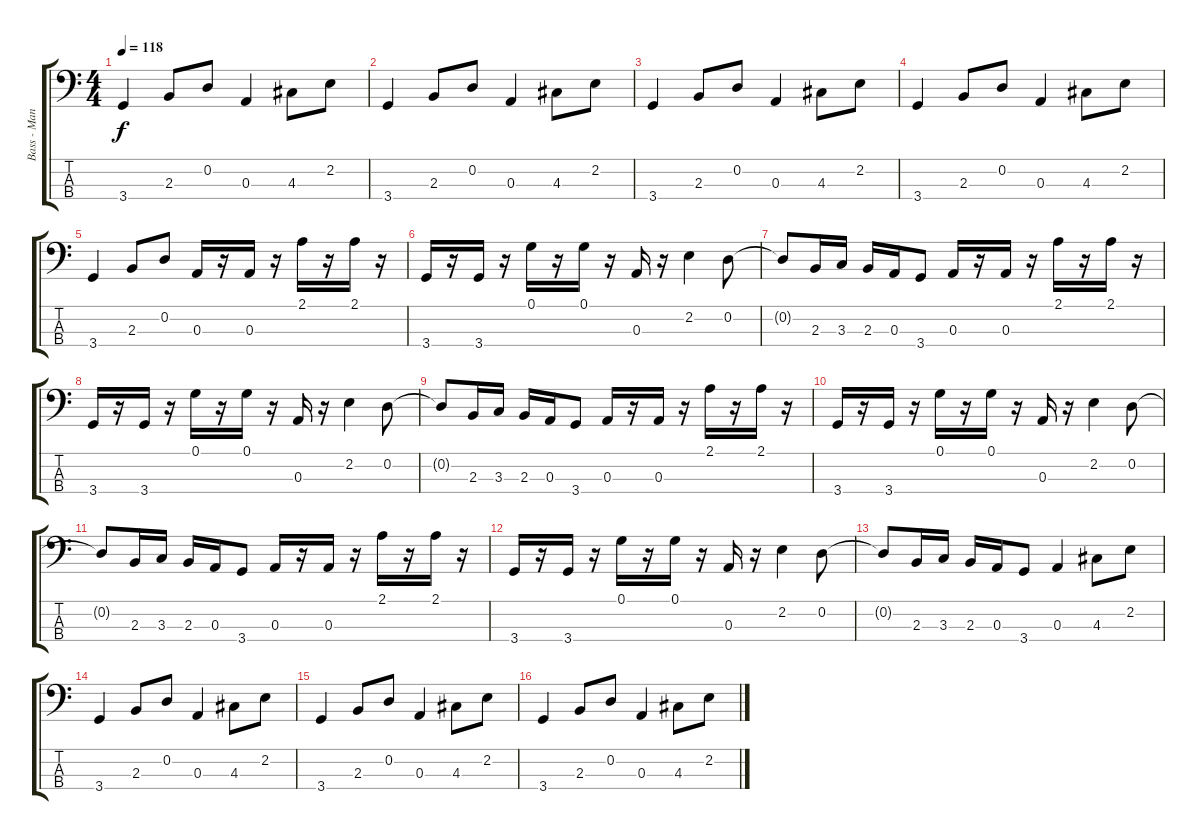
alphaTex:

\track ("Bass - Manzarek" "Bass - Man") {instrument acousticbass}
\staff {score tabs}
\tuning (G2 D2 A1 E1) {hide}
\ts (4 4)
\tempo 118
\clef f4
\ks c
3.4.4{dy f} 2.3.8 0.2.8 0.3.4 4.3.8 2.2.8 |
3.4.4 2.3.8 0.2.8 0.3.4 4.3.8 2.2.8 |
3.4.4 2.3.8 0.2.8 0.3.4 4.3.8 2.2.8 |
3.4.4 2.3.8 0.2.8 0.3.4 4.3.8 2.2.8 |
3.4.4 2.3.8 0.2.8 0.3.16 r.16 0.3.16 r.16 2.1.16 r.16 2.1.16 r.16 |
3.4.16 r.16 3.4.16 r.16 0.1.16 r.16 0.1.16 r.16 0.3.16 r.16 2.2.4 0.2.8 |
0.2{t}.8 2.3.16 3.3.16 2.3.16 0.3.16 3.4.8 0.3.16 r.16 0.3.16 r.16 2.1.16 r.16 2.1.16 r.16 |
3.4.16 r.16 3.4.16 r.16 0.1.16 r.16 0.1.16 r.16 0.3.16 r.16 2.2.4 0.2.8 |
0.2{t}.8 2.3.16 3.3.16 2.3.16 0.3.16 3.4.8 0.3.16 r.16 0.3.16 r.16 2.1.16 r.16 2.1.16 r.16 |
3.4.16 r.16 3.4.16 r.16 0.1.16 r.16 0.1.16 r.16 0.3.16 r.16 2.2.4 0.2.8 |
0.2{t}.8 2.3.16 3.3.16 2.3.16 0.3.16 3.4.8 0.3.16 r.16 0.3.16 r.16 2.1.16 r.16 2.1.16 r.16 |
3.4.16 r.16 3.4.16 r.16 0.1.16 r.16 0.1.16 r.16 0.3.16 r.16 2.2.4 0.2.8 |
0.2{t}.8 2.3.16 3.3.16 2.3.16 0.3.16 3.4.8 0.3.4 4.3.8 2.2.8 |
3.4.4 2.3.8 0.2.8 0.3.4 4.3.8 2.2.8 |
3.4.4 2.3.8 0.2.8 0.3.4 4.3.8 2.2.8 |
3.4.4 2.3.8 0.2.8 0.3.4 4.3.8 2.2.8
